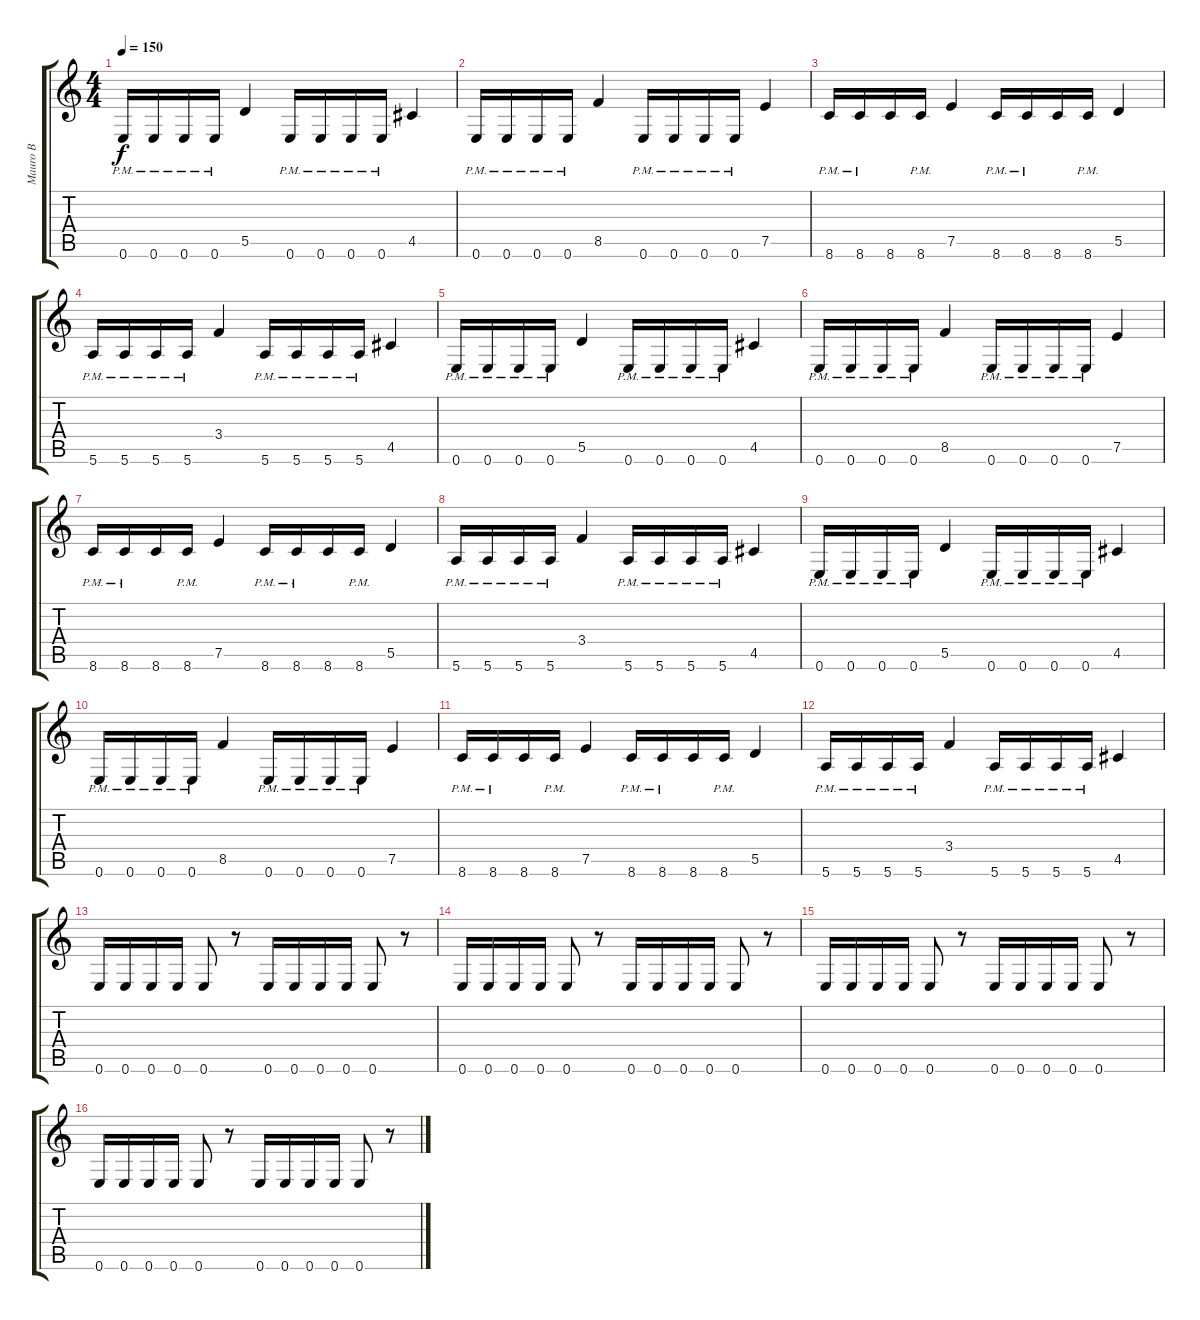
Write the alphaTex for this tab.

\track ("Mauro B" "Mauro B") {instrument overdrivenguitar}
\staff {score tabs}
\tuning (E4 B3 G3 D3 A2 E2) {hide}
\ts (4 4)
\tempo 150
\clef g2
\ks c
0.6{pm}.16{dy f} 0.6{pm}.16 0.6{pm}.16 0.6{pm}.16 5.5.4 0.6{pm}.16 0.6{pm}.16 0.6{pm}.16 0.6{pm}.16 4.5.4 |
0.6{pm}.16 0.6{pm}.16 0.6{pm}.16 0.6{pm}.16 8.5.4 0.6{pm}.16 0.6{pm}.16 0.6{pm}.16 0.6{pm}.16 7.5.4 |
8.6{pm}.16 8.6{pm}.16 8.6.16 8.6{pm}.16 7.5.4 8.6{pm}.16 8.6{pm}.16 8.6.16 8.6{pm}.16 5.5.4 |
5.6{pm}.16 5.6{pm}.16 5.6{pm}.16 5.6{pm}.16 3.4.4 5.6{pm}.16 5.6{pm}.16 5.6{pm}.16 5.6{pm}.16 4.5.4 |
0.6{pm}.16 0.6{pm}.16 0.6{pm}.16 0.6{pm}.16 5.5.4 0.6{pm}.16 0.6{pm}.16 0.6{pm}.16 0.6{pm}.16 4.5.4 |
0.6{pm}.16 0.6{pm}.16 0.6{pm}.16 0.6{pm}.16 8.5.4 0.6{pm}.16 0.6{pm}.16 0.6{pm}.16 0.6{pm}.16 7.5.4 |
8.6{pm}.16 8.6{pm}.16 8.6.16 8.6{pm}.16 7.5.4 8.6{pm}.16 8.6{pm}.16 8.6.16 8.6{pm}.16 5.5.4 |
5.6{pm}.16 5.6{pm}.16 5.6{pm}.16 5.6{pm}.16 3.4.4 5.6{pm}.16 5.6{pm}.16 5.6{pm}.16 5.6{pm}.16 4.5.4 |
0.6{pm}.16 0.6{pm}.16 0.6{pm}.16 0.6{pm}.16 5.5.4 0.6{pm}.16 0.6{pm}.16 0.6{pm}.16 0.6{pm}.16 4.5.4 |
0.6{pm}.16 0.6{pm}.16 0.6{pm}.16 0.6{pm}.16 8.5.4 0.6{pm}.16 0.6{pm}.16 0.6{pm}.16 0.6{pm}.16 7.5.4 |
8.6{pm}.16 8.6{pm}.16 8.6.16 8.6{pm}.16 7.5.4 8.6{pm}.16 8.6{pm}.16 8.6.16 8.6{pm}.16 5.5.4 |
5.6{pm}.16 5.6{pm}.16 5.6{pm}.16 5.6{pm}.16 3.4.4 5.6{pm}.16 5.6{pm}.16 5.6{pm}.16 5.6{pm}.16 4.5.4 |
0.6.16 0.6.16 0.6.16 0.6.16 0.6.8 r.8 0.6.16 0.6.16 0.6.16 0.6.16 0.6.8 r.8 |
0.6.16 0.6.16 0.6.16 0.6.16 0.6.8 r.8 0.6.16 0.6.16 0.6.16 0.6.16 0.6.8 r.8 |
0.6.16 0.6.16 0.6.16 0.6.16 0.6.8 r.8 0.6.16 0.6.16 0.6.16 0.6.16 0.6.8 r.8 |
0.6.16 0.6.16 0.6.16 0.6.16 0.6.8 r.8 0.6.16 0.6.16 0.6.16 0.6.16 0.6.8 r.8
